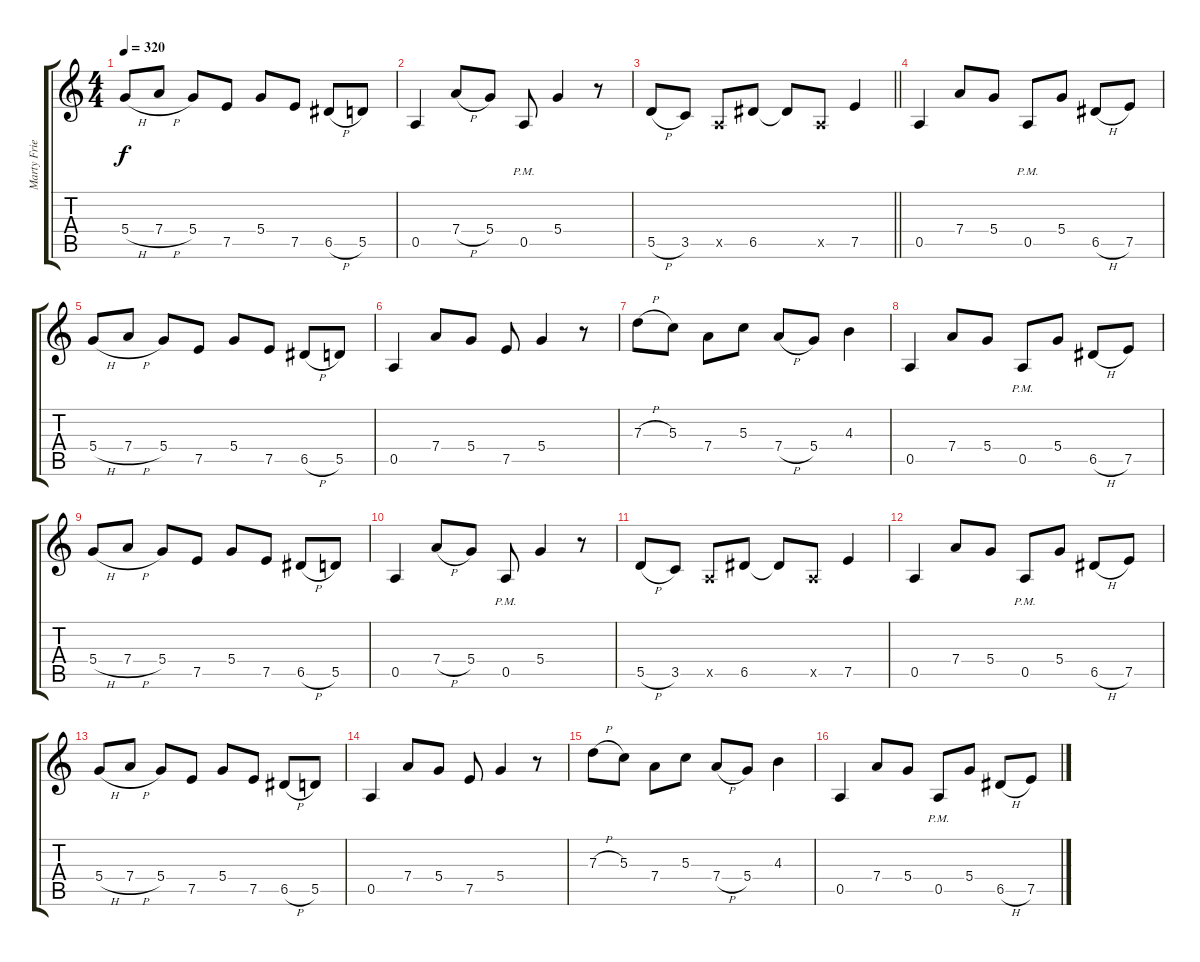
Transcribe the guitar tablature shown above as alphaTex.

\track ("Marty Friedman" "Marty Frie") {instrument distortionguitar}
\staff {score tabs}
\tuning (E4 B3 G3 D3 A2 E2) {hide}
\ts (4 4)
\tempo 320
\clef g2
\ks c
5.4{h}.8{dy f} 7.4{h}.8 5.4.8 7.5.8 5.4.8 7.5.8 6.5{h}.8 5.5.8 |
0.5.4 7.4{h}.8 5.4.8 0.5{pm}.8 5.4.4 r.8 |
\barLineRight lightlight
5.5{h}.8 3.5.8 0.5{x}.8 6.5.8 6.5{t}.8 0.5{x}.8 7.5.4 |
0.5.4 7.4.8 5.4.8 0.5{pm}.8 5.4.8 6.5{h}.8 7.5.8 |
5.4{h}.8 7.4{h}.8 5.4.8 7.5.8 5.4.8 7.5.8 6.5{h}.8 5.5.8 |
0.5.4 7.4.8 5.4.8 7.5.8 5.4.4 r.8 |
7.3{h}.8 5.3.8 7.4.8 5.3.8 7.4{h}.8 5.4.8 4.3.4 |
0.5.4 7.4.8 5.4.8 0.5{pm}.8 5.4.8 6.5{h}.8 7.5.8 |
5.4{h}.8 7.4{h}.8 5.4.8 7.5.8 5.4.8 7.5.8 6.5{h}.8 5.5.8 |
0.5.4 7.4{h}.8 5.4.8 0.5{pm}.8 5.4.4 r.8 |
5.5{h}.8 3.5.8 0.5{x}.8 6.5.8 6.5{t}.8 0.5{x}.8 7.5.4 |
0.5.4 7.4.8 5.4.8 0.5{pm}.8 5.4.8 6.5{h}.8 7.5.8 |
5.4{h}.8 7.4{h}.8 5.4.8 7.5.8 5.4.8 7.5.8 6.5{h}.8 5.5.8 |
0.5.4 7.4.8 5.4.8 7.5.8 5.4.4 r.8 |
7.3{h}.8 5.3.8 7.4.8 5.3.8 7.4{h}.8 5.4.8 4.3.4 |
0.5.4 7.4.8 5.4.8 0.5{pm}.8 5.4.8 6.5{h}.8 7.5.8
